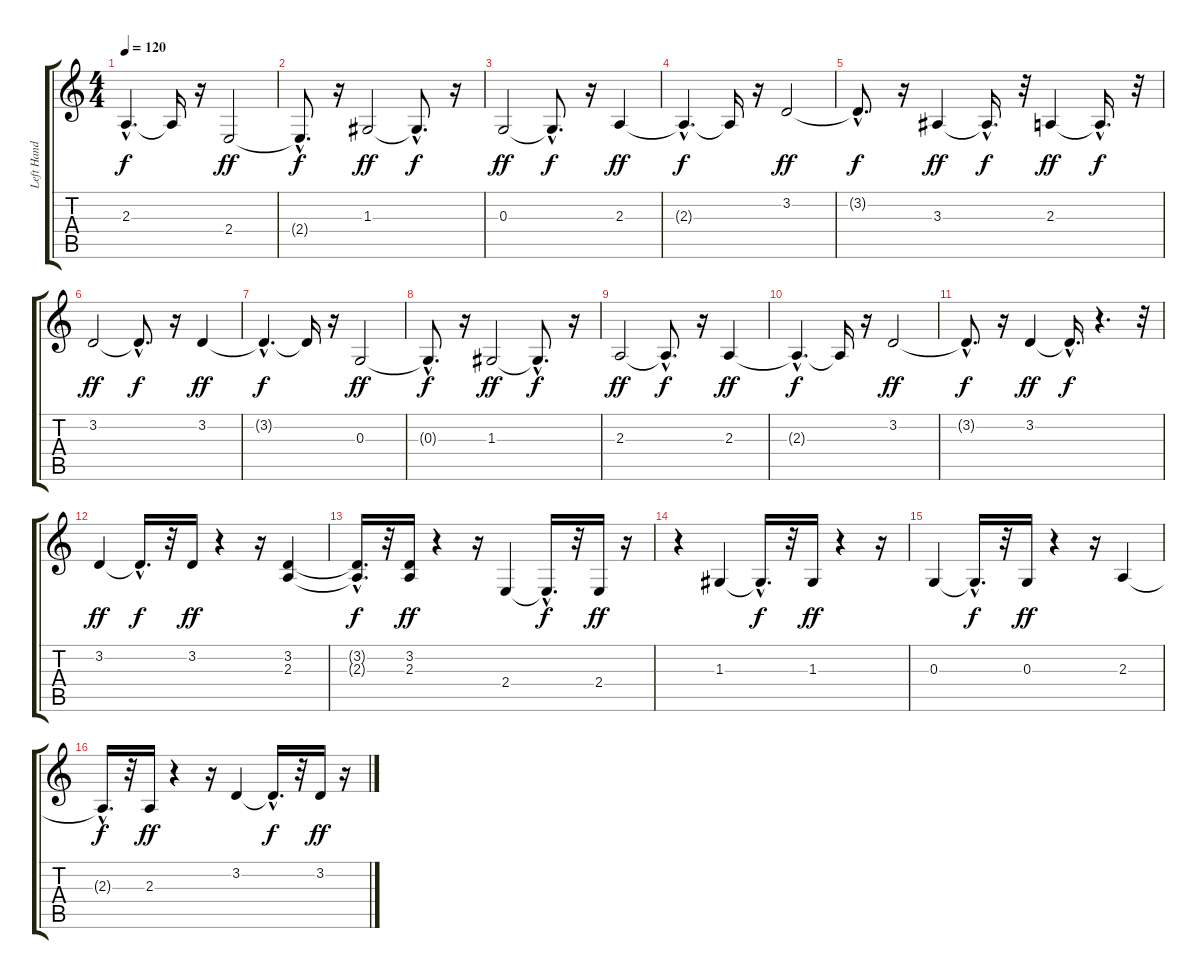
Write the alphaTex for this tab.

\track ("Left Hand" "Left Hand") {instrument acousticgrandpiano}
\staff {score tabs}
\tuning (E4 B3 G3 D3 A2 E2) {hide}
\ts (4 4)
\tempo 120
\clef g2
\ks c
2.3{hac t}.4{d dy f} 2.3{t}.16 r.16 2.4.2{dy ff} |
2.4{hac t}.8{d dy f} r.16 1.3.2{dy ff} 1.3{hac t}.8{d dy f} r.16 |
0.3.2{dy ff} 0.3{hac t}.8{d dy f} r.16 2.3.4{dy ff} |
2.3{hac t}.4{d dy f} 2.3{t}.16 r.16 3.2.2{dy ff} |
3.2{hac t}.8{d dy f} r.16 3.3.4{dy ff} 3.3{hac t}.16{d dy f} r.32 2.3.4{dy ff} 2.3{hac t}.16{d dy f} r.32 |
3.2.2{dy ff} 3.2{hac t}.8{d dy f} r.16 3.2.4{dy ff} |
3.2{hac t}.4{d dy f} 3.2{t}.16 r.16 0.3.2{dy ff} |
0.3{hac t}.8{d dy f} r.16 1.3.2{dy ff} 1.3{hac t}.8{d dy f} r.16 |
2.3.2{dy ff} 2.3{hac t}.8{d dy f} r.16 2.3.4{dy ff} |
2.3{hac t}.4{d dy f} 2.3{t}.16 r.16 3.2.2{dy ff} |
3.2{hac t}.8{d dy f} r.16 3.2.4{dy ff} 3.2{hac t}.16{d dy f} r.4{d} r.32 |
3.2.4{dy ff} 3.2{hac t}.16{d dy f} r.32 3.2.16{dy ff} r.4 r.16 (3.2 2.3).4 |
(3.2{hac t} 2.3{hac t}).16{d dy f} r.32 (3.2 2.3).16{dy ff} r.4 r.16 2.4.4 2.4{hac t}.16{d dy f} r.32 2.4.16{dy ff} r.16 |
r.4 1.3.4 1.3{hac t}.16{d dy f} r.32 1.3.16{dy ff} r.4 r.16 |
0.3.4 0.3{hac t}.16{d dy f} r.32 0.3.16{dy ff} r.4 r.16 2.3.4 |
2.3{hac t}.16{d dy f} r.32 2.3.16{dy ff} r.4 r.16 3.2.4 3.2{hac t}.16{d dy f} r.32 3.2.16{dy ff} r.16
